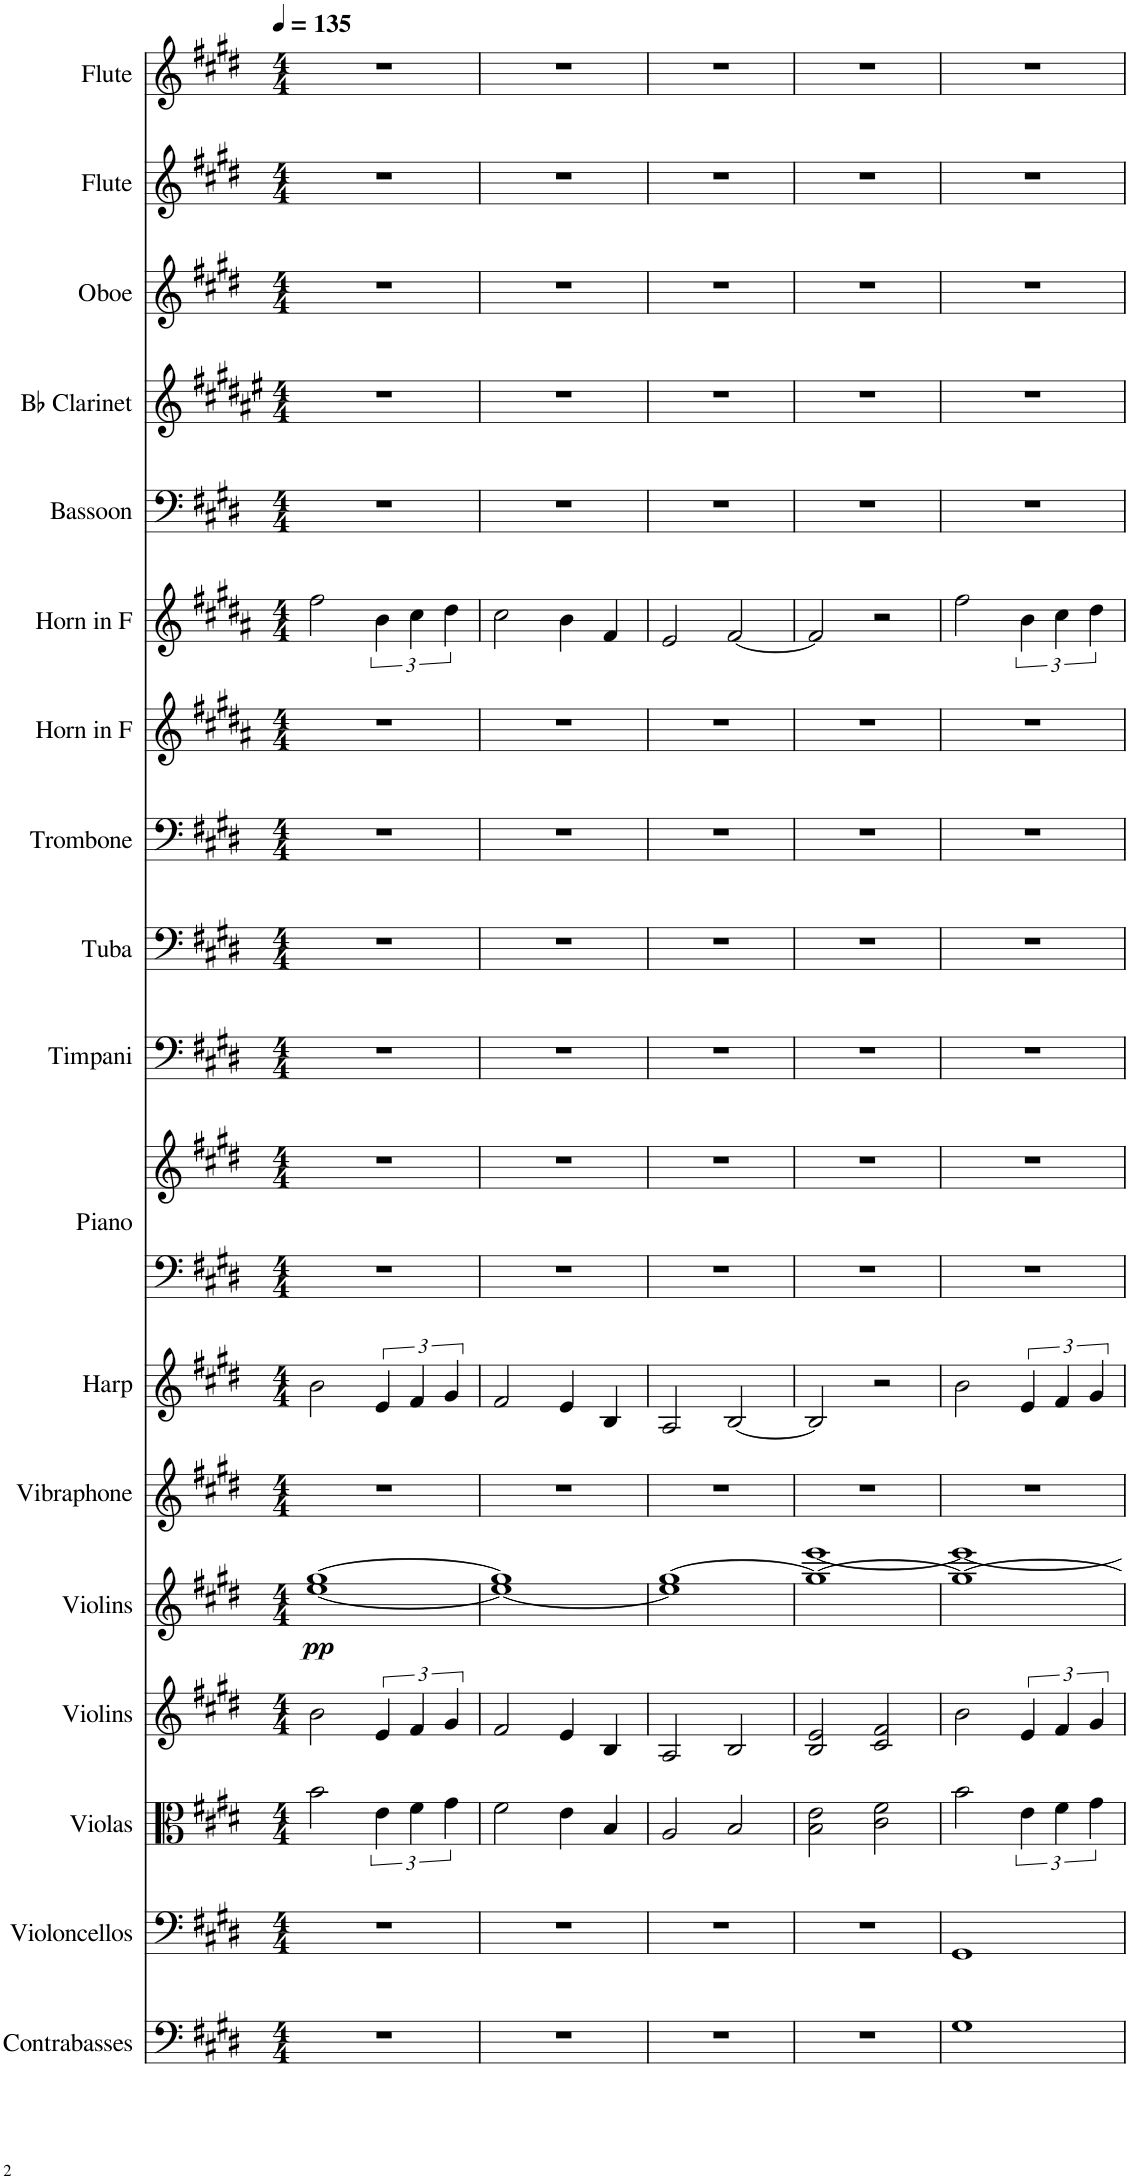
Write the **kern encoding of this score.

**kern	**kern	**kern	**kern	**kern	**dynam	**kern	**kern	**kern	**kern	**kern	**kern	**kern	**kern	**kern	**kern	**kern	**kern	**kern	**kern
*part18	*part17	*part16	*part15	*part14	*part14	*part13	*part12	*part11	*part11	*part10	*part9	*part8	*part7	*part6	*part5	*part4	*part3	*part2	*part1
*staff19	*staff18	*staff17	*staff16	*staff15	*staff15	*staff14	*staff13	*staff12	*staff11	*staff10	*staff9	*staff8	*staff7	*staff6	*staff5	*staff4	*staff3	*staff2	*staff1
*I"Contrabasses	*I"Violoncellos	*I"Violas	*I"Violins	*I"Violins	*	*I"Vibraphone	*I"Harp	*I"Piano	*	*I"Timpani	*I"Tuba	*I"Trombone	*I"Horn in F	*I"Horn in F	*I"Bassoon	*I"Bb Clarinet	*I"Oboe	*I"Flute	*I"Flute
*I'Cbs.	*I'Vcs.	*I'Vlas.	*I'Vlns.	*I'Vlns.	*	*I'Vib.	*I'Hrp.	*I'Pno.	*	*I'Timp.	*I'Tba.	*I'Tbn.	*	*	*I'Bsn.	*I'Bb Cl.	*I'Ob.	*I'Fl.	*I'Fl.
*clefF4	*clefF4	*clefC3	*clefG2	*clefG2	*	*clefG2	*clefG2	*clefF4	*clefG2	*clefF4	*clefF4	*clefF4	*clefG2	*clefG2	*clefF4	*clefG2	*clefG2	*clefG2	*clefG2
*Trd7c12	*	*	*	*	*	*	*	*	*	*	*	*	*Trd4c7	*Trd4c7	*	*Trd1c2	*	*	*
*k[f#c#g#d#]	*k[f#c#g#d#]	*k[f#c#g#d#]	*k[f#c#g#d#]	*k[f#c#g#d#]	*	*k[f#c#g#d#]	*k[f#c#g#d#]	*k[f#c#g#d#]	*k[f#c#g#d#]	*k[f#c#g#d#]	*k[f#c#g#d#]	*k[f#c#g#d#]	*k[f#c#g#d#a#]	*k[f#c#g#d#a#]	*k[f#c#g#d#]	*k[f#c#g#d#a#e#]	*k[f#c#g#d#]	*k[f#c#g#d#]	*k[f#c#g#d#]
*M4/4	*M4/4	*M4/4	*M4/4	*M4/4	*	*M4/4	*M4/4	*M4/4	*M4/4	*M4/4	*M4/4	*M4/4	*M4/4	*M4/4	*M4/4	*M4/4	*M4/4	*M4/4	*M4/4
*MM135	*MM135	*MM135	*MM135	*MM135	*	*MM135	*MM135	*MM135	*MM135	*MM135	*MM135	*MM135	*MM135	*MM135	*MM135	*MM135	*MM135	*MM135	*MM135
=1	=1	=1	=1	=1	=1	=1	=1	=1	=1	=1	=1	=1	=1	=1	=1	=1	=1	=1	=1
*	*	*	*	*^	*	*	*	*	*	*	*	*	*	*	*	*	*	*	*
!	!	!	!	!	!	!LO:DY:b	!	!	!	!	!	!	!	!	!	!	!	!	!	!
1r	1r	2b\	2b\	[1gg#	[1ee	pp	1r	2b\	1r	1r	1r	1r	1r	1r	2ff#\	1r	1r	1r	1r	1r
.	.	6e\	6e/	.	.	.	.	6e/	.	.	.	.	.	.	6b\	.	.	.	.	.
.	.	6f#\	6f#/	.	.	.	.	6f#/	.	.	.	.	.	.	6cc#\	.	.	.	.	.
.	.	6g#\	6g#/	.	.	.	.	6g#/	.	.	.	.	.	.	6dd#\	.	.	.	.	.
=2	=2	=2	=2	=2	=2	=2	=2	=2	=2	=2	=2	=2	=2	=2	=2	=2	=2	=2	=2	=2
1r	1r	2f#\	2f#/	1gg#]	1ee_	.	1r	2f#/	1r	1r	1r	1r	1r	1r	2cc#\	1r	1r	1r	1r	1r
.	.	4e\	4e/	.	.	.	.	4e/	.	.	.	.	.	.	4b\	.	.	.	.	.
.	.	4B/	4B/	.	.	.	.	4B/	.	.	.	.	.	.	4f#/	.	.	.	.	.
=3	=3	=3	=3	=3	=3	=3	=3	=3	=3	=3	=3	=3	=3	=3	=3	=3	=3	=3	=3	=3
1r	1r	2A/	2A/	[1gg#	1ee]	.	1r	2A/	1r	1r	1r	1r	1r	1r	2e/	1r	1r	1r	1r	1r
.	.	2B/	2B/	.	.	.	.	[2B/	.	.	.	.	.	.	[2f#/	.	.	.	.	.
=4	=4	=4	=4	=4	=4	=4	=4	=4	=4	=4	=4	=4	=4	=4	=4	=4	=4	=4	=4	=4
1r	1r	2B\ 2e\	2B/ 2e/	1gg#_	[1eee	.	1r	2B/]	1r	1r	1r	1r	1r	1r	2f#/]	1r	1r	1r	1r	1r
.	.	2c#\ 2f#\	2c#/ 2f#/	.	.	.	.	2r	.	.	.	.	.	.	2r	.	.	.	.	.
=5	=5	=5	=5	=5	=5	=5	=5	=5	=5	=5	=5	=5	=5	=5	=5	=5	=5	=5	=5	=5
1G#	1GG#	2b\	2b\	1gg#_	1eee_	.	1r	2b\	1r	1r	1r	1r	1r	1r	2ff#\	1r	1r	1r	1r	1r
.	.	6e\	6e/	.	.	.	.	6e/	.	.	.	.	.	.	6b\	.	.	.	.	.
.	.	6f#\	6f#/	.	.	.	.	6f#/	.	.	.	.	.	.	6cc#\	.	.	.	.	.
.	.	6g#\	6g#/	.	.	.	.	6g#/	.	.	.	.	.	.	6dd#\	.	.	.	.	.
*	*	*	*	*v	*v	*	*	*	*	*	*	*	*	*	*	*	*	*	*	*
=	=	=	=	=	=	=	=	=	=	=	=	=	=	=	=	=	=	=	=
*-	*-	*-	*-	*-	*-	*-	*-	*-	*-	*-	*-	*-	*-	*-	*-	*-	*-	*-	*-
